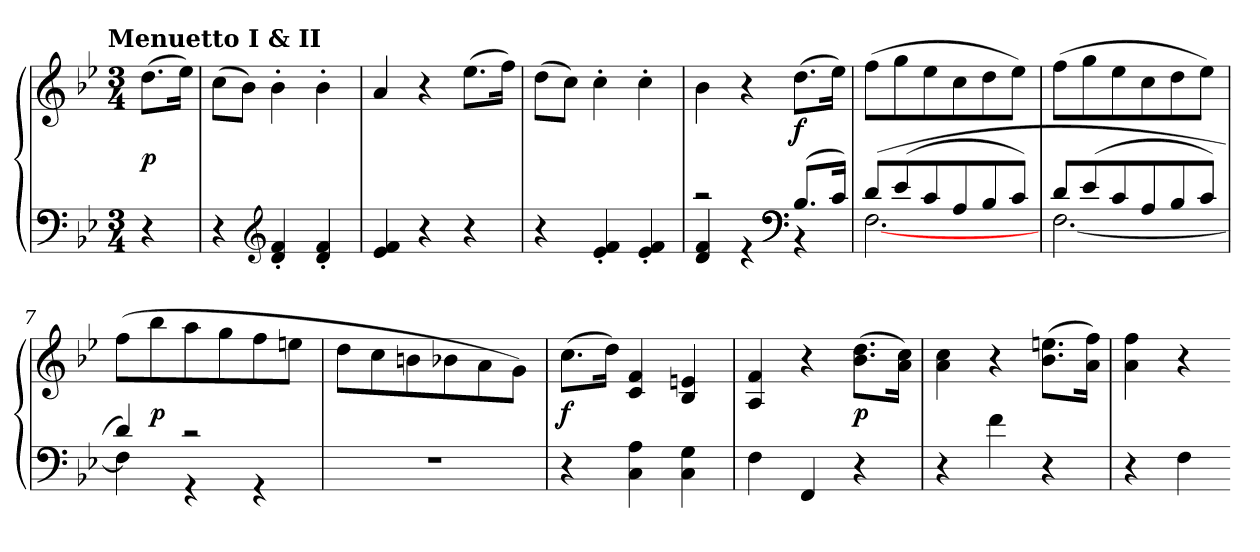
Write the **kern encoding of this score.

**kern	**kern	**dynam
*part1	*part1	*part1
*staff2	*staff1	*staff1/2
*clefF4	*clefG2	*
*k[b-e-]	*k[b-e-]	*
*B-:	*B-:	*
!!LO:TX:omd:t=Menuetto I & II
*M3/4	*M3/4	*
*MM120	*MM120	*
=	=	=
4r	(8.dd\L	p
.	16ee-\Jk)	.
=1	=1	=1
4r	(8cc\L	.
.	8b-\J)	.
*clefG2	*	*
4d'/ 4f'/	4b-'\	.
4d'/ 4f'/	4b-'\	.
=2	=2	=2
4e-/ 4f/	4a/	.
4r	4r	.
4r	(8.ee-\L	.
.	16ff\Jk)	.
=3	=3	=3
4r	(8dd\L	.
.	8cc\J)	.
4e-'/ 4f'/	4cc'\	.
4e-'/ 4f'/	4cc'\	.
=4	=4	=4
*^	*	*
2r	4d/ 4f/	4b-\	.
.	4r	4r	.
*clefF4	*	*	*
(8.B-/L	4r	(8.dd\L	f
16c/Jk)	.	16ee-\Jk)	.
=5	=5	=5	=5
(8d/L	[2.F\	(8ff\L	.
(8e-/	.	8gg\	.
8c/	.	8ee-\	.
8A/	.	8cc\	.
8B-/	.	8dd\	.
8c/J)	.	8ee-\J)	.
=6	=6	=6	=6
(8d/L	[2.F\)	(8ff\L	.
(8e-/	.	8gg\	.
8c/	.	8ee-\	.
8A/	.	8cc\	.
8B-/	.	8dd\	.
8c/J)	.	8ee-\J)	.
=7	=7	=7	=7
4d/	4F\])	(8ff\L	.
.	.	8bb-\	p
2r	4r	8aa\	.
.	.	8gg\	.
.	4r	8ff\	.
.	.	8een\J	.
*v	*v	*	*
=8	=8	=8
2.r	8dd\L	.
.	8cc\	.
.	8bn\	.
.	8b-X\	.
.	8a\	.
.	8g\J)	.
=9	=9	=9
4r	(8.cc\L	f
.	16dd\Jk)	.
4C\ 4A\	4c/ 4f/	.
4C\ 4G\	4B-/ 4en/	.
=10	=10	=10
4F\	4A/ 4f/	.
4FF/	4r	.
4r	(8.b-\ 8.dd\L	p
.	16a\ 16cc\Jk)	.
=11	=11	=11
4r	4a\ 4cc\	.
4f\	4r	.
4r	(8.b-\ 8.een\L	.
.	16a\ 16ff\Jk)	.
=12	=12	=12
4r	4a\ 4ff\	.
4F\	4r	.
=-	=-	=-
*-	*-	*-
